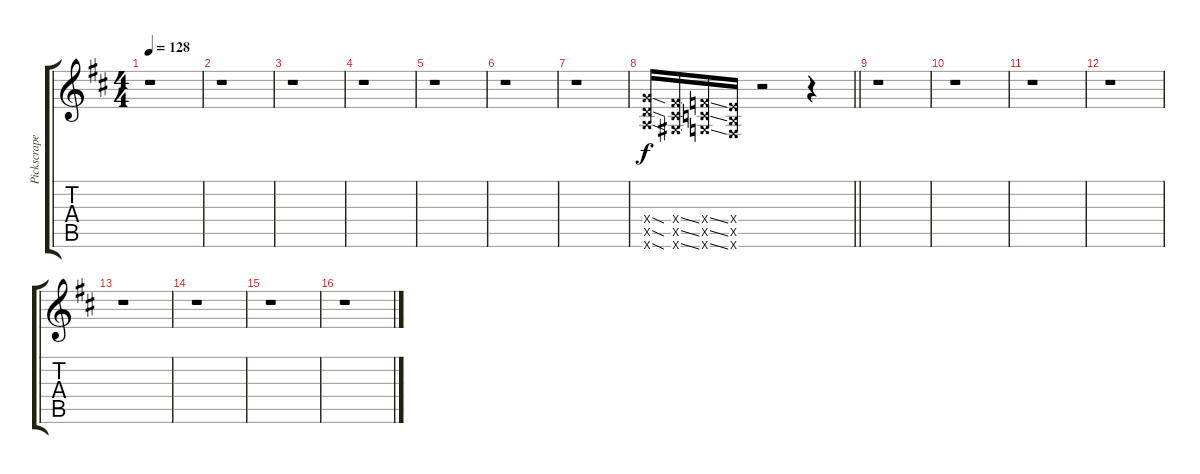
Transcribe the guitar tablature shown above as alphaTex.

\track ("Pickscrape" "Pickscrape") {instrument guitarfretnoise}
\staff {score tabs}
\tuning (Eb4 Bb3 Gb3 Db3 Ab2 Eb2) {hide}
\ts (4 4)
\tempo 128
\clef g2
\ks d
r.1{dy f} |
r.1 |
r.1 |
r.1 |
r.1 |
r.1 |
r.1 |
\barLineRight lightlight
(18.4{sod x} 18.5{sod x} 18.6{sod x}).16 (17.4{ss x} 17.5{ss x} 17.6{ss x}).16 (16.4{ss x} 16.5{ss x} 16.6{ss x}).16 (15.4{x} 15.5{x} 15.6{x}).16 r.2 r.4 |
r.1 |
r.1 |
r.1 |
r.1 |
r.1 |
r.1 |
r.1 |
r.1
